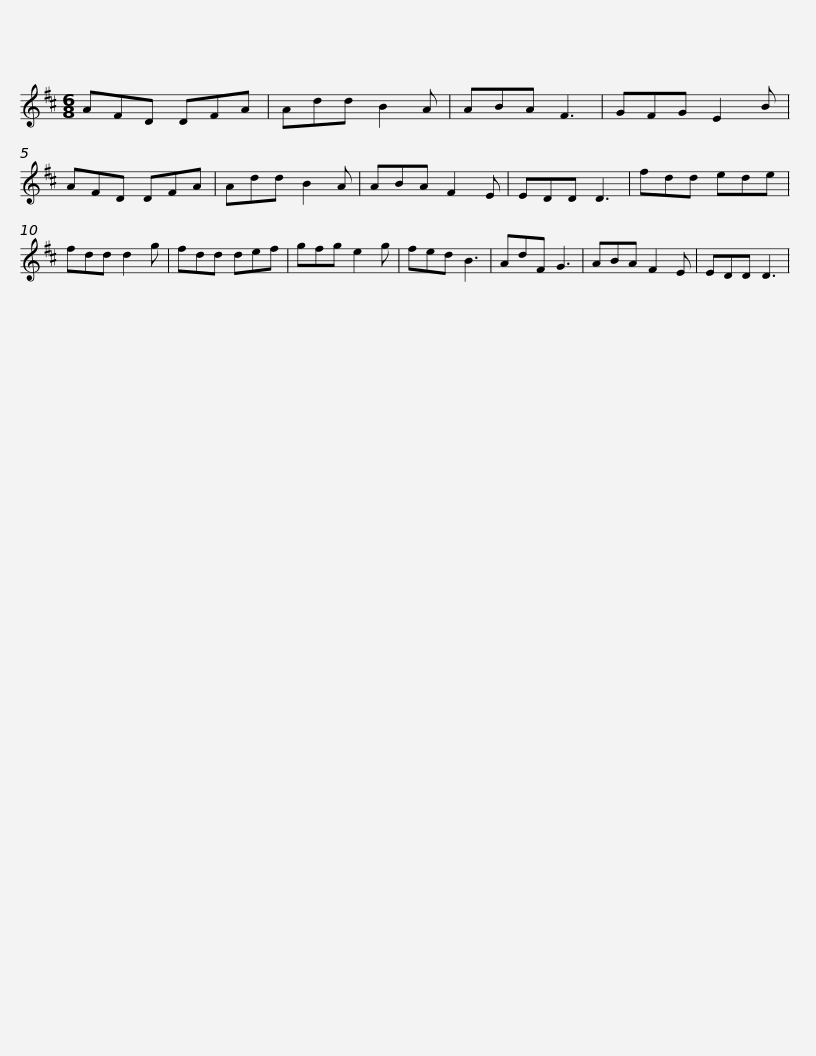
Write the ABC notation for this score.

X:1
L:1/8
M:6/8
I:linebreak $
K:D
V:1 treble
V:1
 AFD DFA | Add B2 A | ABA F3 | GFG E2 B | AFD DFA | %5
 Add B2 A | ABA F2 E | EDD D3 |$ fdd ede | fdd d2 g | %10
 fdd def | gfg e2 g | fed B3 | AdF G3 | ABA F2 E | %15
 EDD D3 | %16
